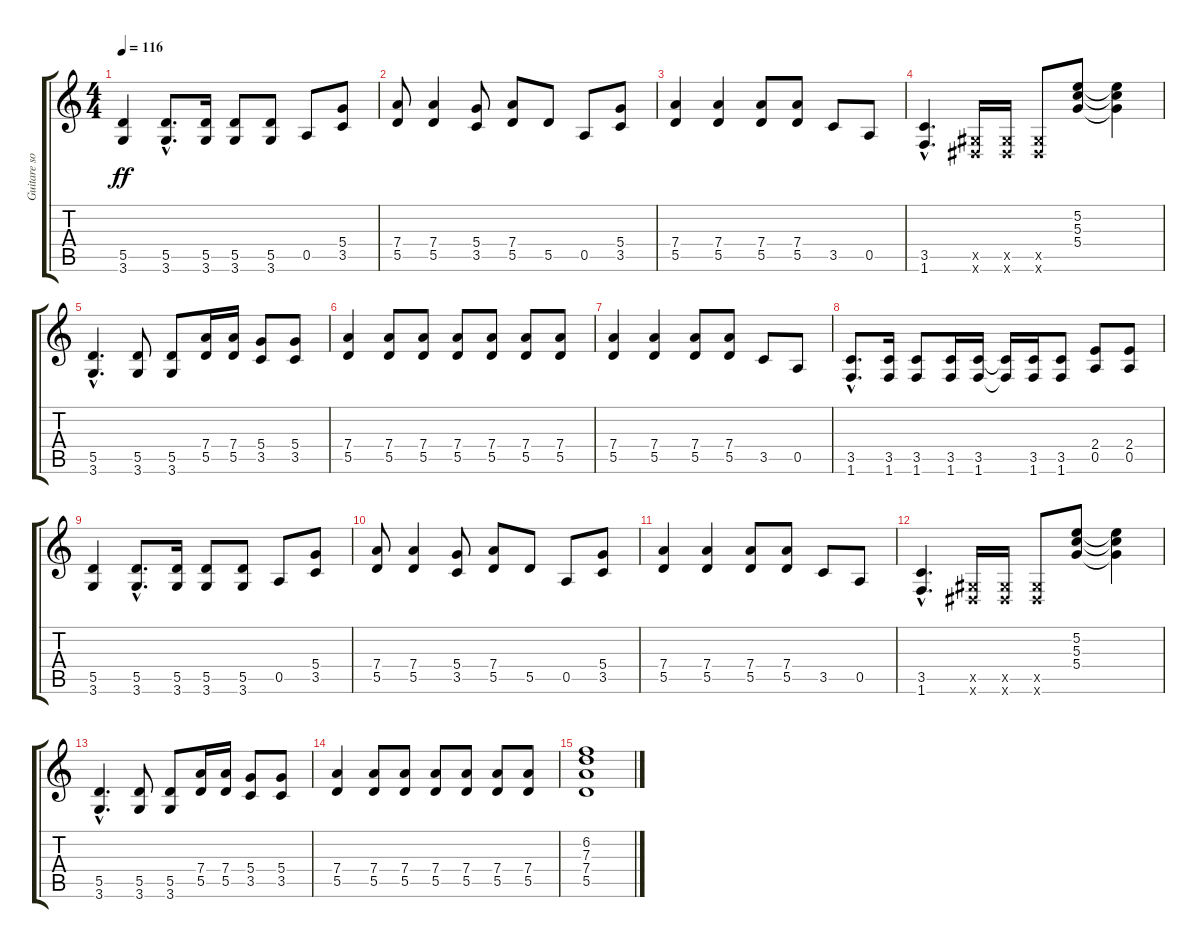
\track ("Guitare solo" "Guitare so") {instrument distortionguitar}
\staff {score tabs}
\tuning (E4 B3 G3 D3 A2 E2) {hide}
\ts (4 4)
\tempo 116
\clef g2
\ks c
(5.5 3.6).4{dy ff} (5.5{hac} 3.6{hac}).8{d} (5.5 3.6).16 (5.5 3.6).8 (5.5 3.6).8 0.5.8 (5.4 3.5).8 |
(7.4 5.5).8 (7.4 5.5).4 (5.4 3.5).8 (7.4 5.5).8 5.5.8 0.5.8 (5.4 3.5).8 |
(7.4 5.5).4 (7.4 5.5).4 (7.4 5.5).8 (7.4 5.5).8 3.5.8 0.5.8 |
(3.5{hac} 1.6{hac}).4{d} (-1.5{x} -1.6{x}).16 (-1.5{x} -1.6{x}).16 (-1.5{x} -1.6{x}).8 (5.2 5.3 5.4).8 (5.2{t} 5.3{t} 5.4{t}).4 |
(5.5{hac} 3.6{hac}).4{d} (5.5 3.6).8 (5.5 3.6).8 (7.4 5.5).16 (7.4 5.5).16 (5.4 3.5).8 (5.4 3.5).8 |
(7.4 5.5).4 (7.4 5.5).8 (7.4 5.5).8 (7.4 5.5).8 (7.4 5.5).8 (7.4 5.5).8 (7.4 5.5).8 |
(7.4 5.5).4 (7.4 5.5).4 (7.4 5.5).8 (7.4 5.5).8 3.5.8 0.5.8 |
(3.5{hac} 1.6{hac}).8{d} (3.5 1.6).16 (3.5 1.6).8 (3.5 1.6).16 (3.5 1.6).16 (3.5{t} 1.6{t}).16 (3.5 1.6).16 (3.5 1.6).8 (2.4 0.5).8 (2.4 0.5).8 |
(5.5 3.6).4 (5.5{hac} 3.6{hac}).8{d} (5.5 3.6).16 (5.5 3.6).8 (5.5 3.6).8 0.5.8 (5.4 3.5).8 |
(7.4 5.5).8 (7.4 5.5).4 (5.4 3.5).8 (7.4 5.5).8 5.5.8 0.5.8 (5.4 3.5).8 |
(7.4 5.5).4 (7.4 5.5).4 (7.4 5.5).8 (7.4 5.5).8 3.5.8 0.5.8 |
(3.5{hac} 1.6{hac}).4{d} (-1.5{x} -1.6{x}).16 (-1.5{x} -1.6{x}).16 (-1.5{x} -1.6{x}).8 (5.2 5.3 5.4).8 (5.2{t} 5.3{t} 5.4{t}).4 |
(5.5{hac} 3.6{hac}).4{d} (5.5 3.6).8 (5.5 3.6).8 (7.4 5.5).16 (7.4 5.5).16 (5.4 3.5).8 (5.4 3.5).8 |
(7.4 5.5).4 (7.4 5.5).8 (7.4 5.5).8 (7.4 5.5).8 (7.4 5.5).8 (7.4 5.5).8 (7.4 5.5).8 |
(6.2 7.3 7.4 5.5).1
